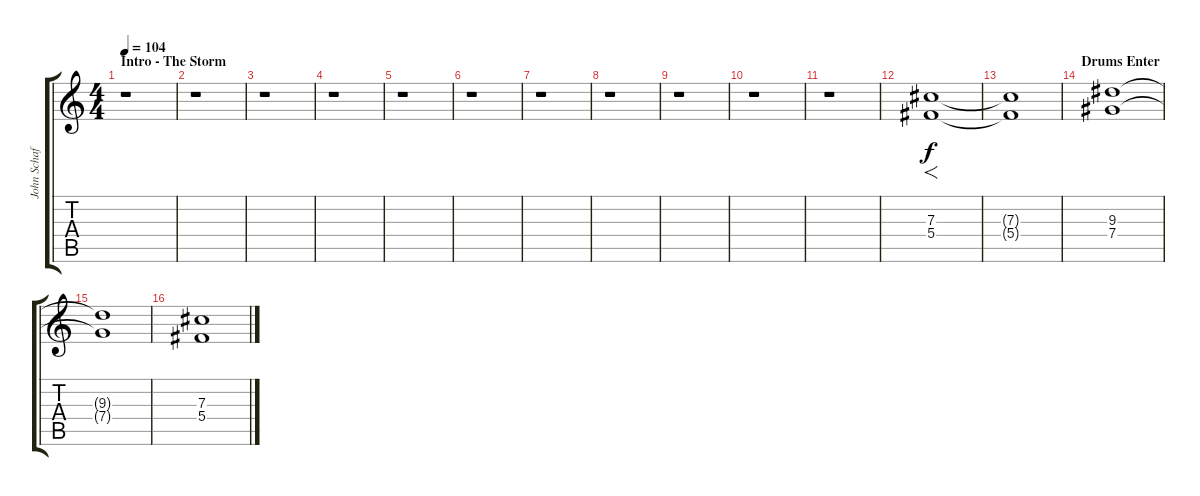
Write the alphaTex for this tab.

\track ("John Schaffer Distortion" "John Schaf") {instrument distortionguitar}
\staff {score tabs}
\tuning (Eb4 Bb3 Gb3 Db3 Ab2 Eb2) {hide}
\ts (4 4)
\section ("" "Intro - The Storm")
\tempo 104
\tempo 114
\tempo 104
\clef g2
\ks c
r.1{dy f instrument distortionguitar} |
r.1 |
r.1 |
r.1 |
r.1 |
r.1 |
r.1 |
r.1 |
r.1 |
r.1 |
r.1 |
(7.3 5.4).1{f volume 14} |
(7.3{t} 5.4{t}).1 |
\section ("" "Drums Enter")
(9.3 7.4).1 |
(9.3{t} 7.4{t}).1 |
(7.3 5.4).1
